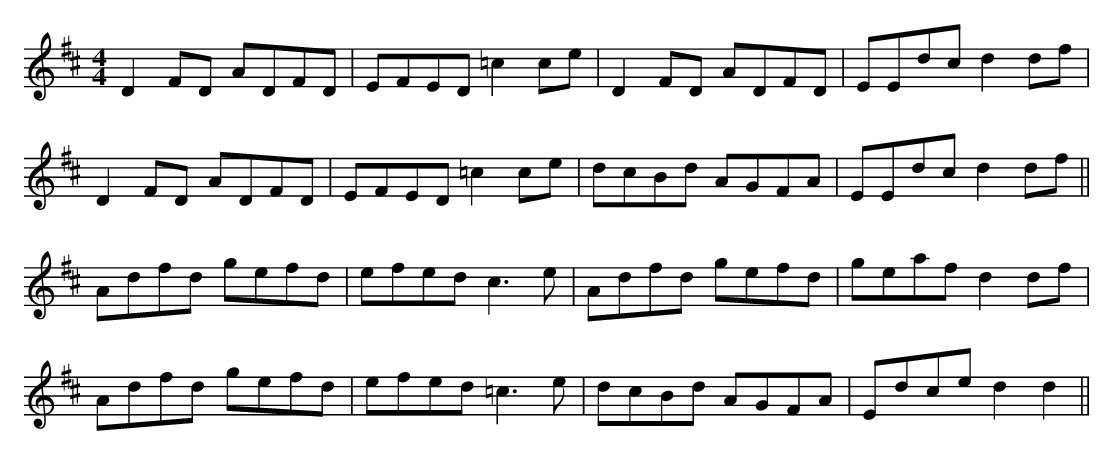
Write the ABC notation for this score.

X:1
M:4/4
K:D
D2 FD ADFD|EFED =c2 ce|D2 FD ADFD|EEdc d2 df|
D2 FD ADFD|EFED =c2 ce|dcBd AGFA|EEdc d2 df||
Adfd gefd|efed c3 e|Adfd gefd|geaf d2 df|
Adfd gefd|efed =c3 e|dcBd AGFA|Edce d2 d2||
